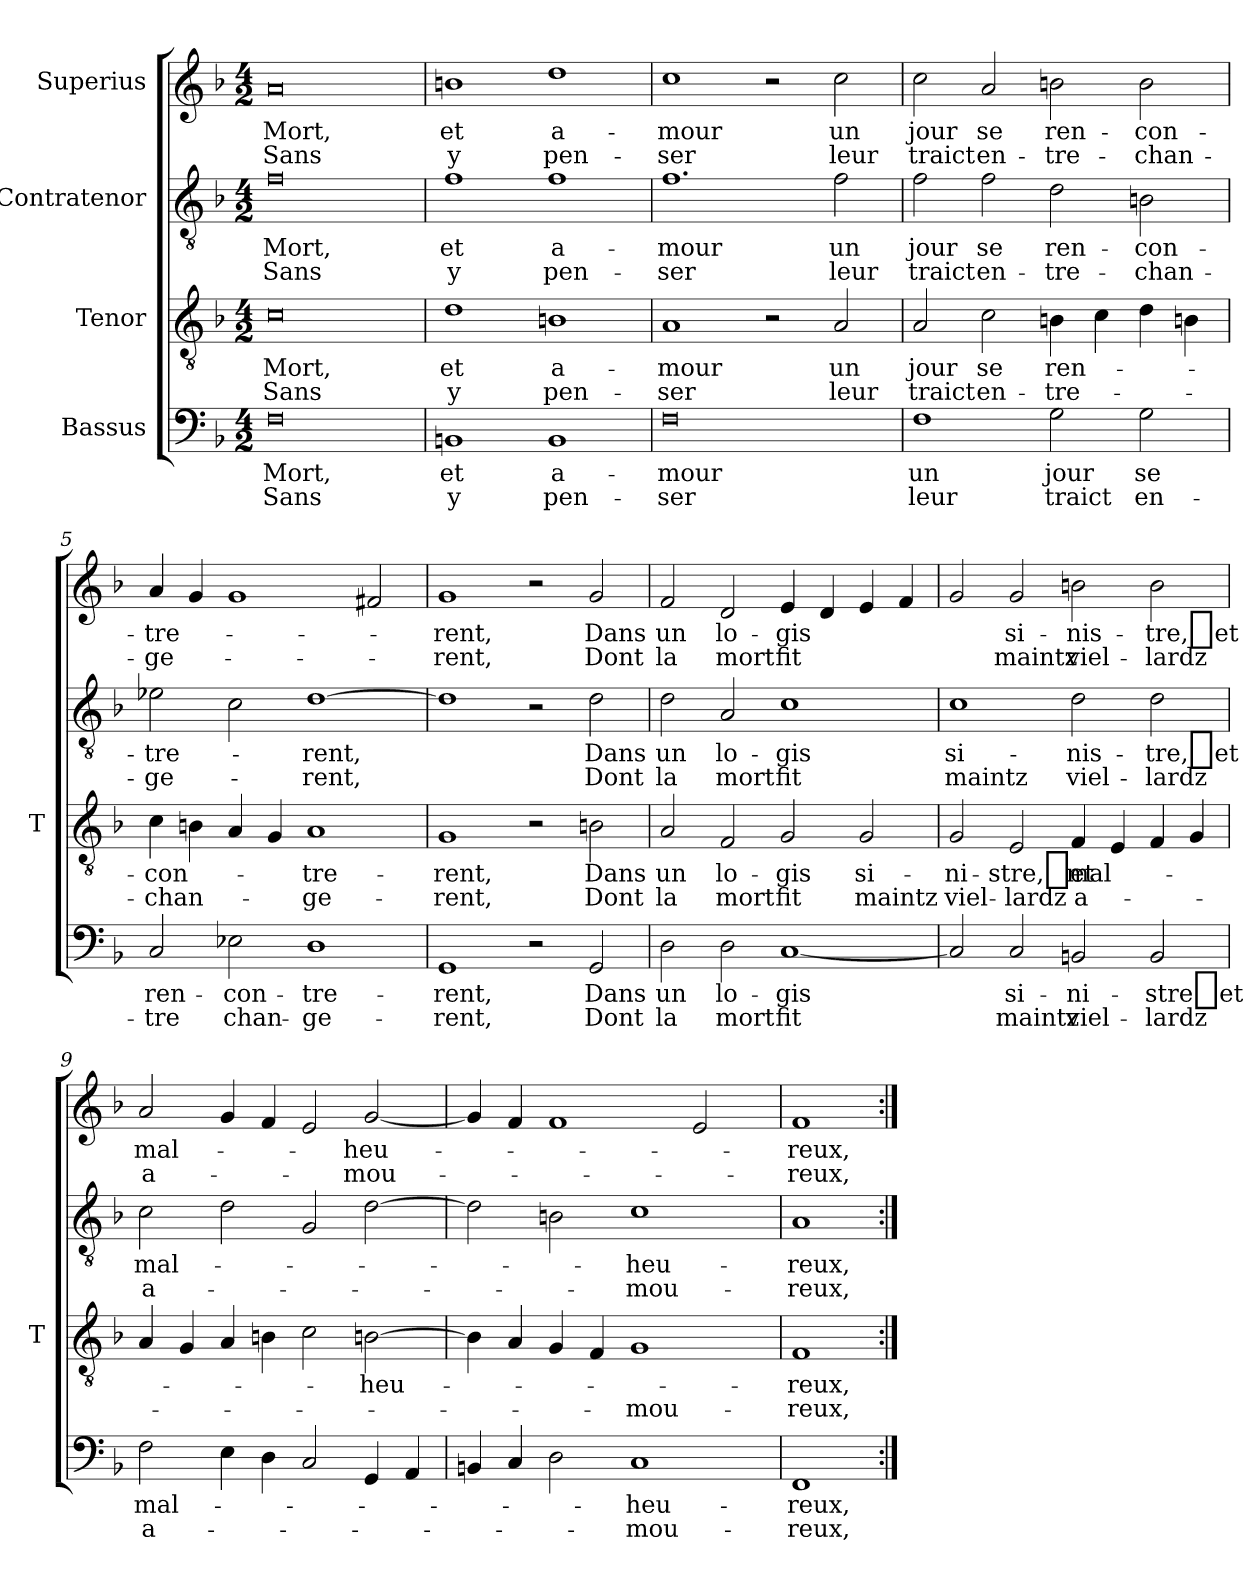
**kern	**text	**text	**kern	**text	**text	**kern	**text	**text	**kern	**text	**text
*part4	*part4	*part4	*part3	*part3	*part3	*part2	*part2	*part2	*part1	*part1	*part1
*staff4	*staff4	*staff4	*staff3	*staff3	*staff3	*staff2	*staff2	*staff2	*staff1	*staff1	*staff1
*I"Bassus	*	*	*I"Tenor	*	*	*I"Contratenor	*	*	*I"Superius	*	*
*	*	*	*I'T	*	*	*	*	*	*	*	*
*clefF4	*	*	*clefGv2	*	*	*clefGv2	*	*	*clefG2	*	*
*k[b-]	*	*	*k[b-]	*	*	*k[b-]	*	*	*k[b-]	*	*
*M4/2	*	*	*M4/2	*	*	*M4/2	*	*	*M4/2	*	*
=1	=1	=1	=1	=1	=1	=1	=1	=1	=1	=1	=1
0F	-Mort,	-Sans	0c	-Mort,	-Sans	0f	-Mort,	-Sans	0a	-Mort,	-Sans
=2	=2	=2	=2	=2	=2	=2	=2	=2	=2	=2	=2
1BB	-et	-y	1d	-et	-y	1f	-et	-y	1b	-et	-y
1BB	a-	pen-	1Bn	a-	pen-	1f	a-	pen-	1dd	a-	pen-
=3	=3	=3	=3	=3	=3	=3	=3	=3	=3	=3	=3
0F	-mour	-ser	1A	-mour	-ser	1.f	-mour	-ser	1cc	-mour	-ser
.	.	.	2r	.	.	.	.	.	2r	.	.
.	.	.	2A	-un	-leur	2f	-un	-leur	2cc	-un	-leur
=4	=4	=4	=4	=4	=4	=4	=4	=4	=4	=4	=4
1F	-un	-leur	2A	-jour	-traict	2f	-jour	-traict	2cc	-jour	-traict
.	.	.	2c	-se	en-	2f	-se	en-	2a	-se	en-
2G	-jour	-traict	4Bn	ren-	tre-	2d	ren-	tre-	2b	ren-	tre-
.	.	.	4c	.	.	.	.	.	.	.	.
2G	-se	en-	4d	.	.	2B	con-	chan-	2b	con-	chan-
.	.	.	4Bn	.	.	.	.	.	.	.	.
=5	=5	=5	=5	=5	=5	=5	=5	=5	=5	=5	=5
2C	ren-	-tre	4c	con-	chan-	2e-X	tre-	ge-	4a	tre-	ge-
.	.	.	4Bn	.	.	.	.	.	4g	.	.
2E-X	con-	chan-	4A	.	.	2c	.	.	1g	.	.
.	.	.	4G	.	.	.	.	.	.	.	.
1D	tre-	ge-	1A	tre-	ge-	[1d	-rent,	-rent,	.	.	.
.	.	.	.	.	.	.	.	.	2f#X	.	.
=6	=6	=6	=6	=6	=6	=6	=6	=6	=6	=6	=6
1GG	-rent,	-rent,	1G	-rent,	-rent,	1d]	.	.	1g	-rent,	-rent,
2r	.	.	2r	.	.	2r	.	.	2r	.	.
2GG	-Dans	-Dont	2Bn	-Dans	-Dont	2d	-Dans	-Dont	2g	-Dans	-Dont
=7	=7	=7	=7	=7	=7	=7	=7	=7	=7	=7	=7
2D	-un	-la	2A	-un	-la	2d	-un	-la	2f	-un	-la
2D	lo-	-mort	2F	lo-	-mort	2A	lo-	-mort	2d	lo-	-mort
[1C	-gis	-fit	2G	-gis	-fit	1c	-gis	-fit	4e	-gis	-fit
.	.	.	.	.	.	.	.	.	4d	.	.
.	.	.	2G	si-	-maintz	.	.	.	4e	.	.
.	.	.	.	.	.	.	.	.	4f	.	.
=8	=8	=8	=8	=8	=8	=8	=8	=8	=8	=8	=8
2C]	.	.	2G	ni-	viel-	1c	si-	-maintz	2g	.	.
2C	si-	-maintz	2E	-stre,_et	-lardz	.	.	.	2g	si-	-maintz
2BB	ni-	viel-	4F	mal-	a-	2d	nis-	viel-	2b	nis-	viel-
.	.	.	4E	.	.	.	.	.	.	.	.
2BB	-stre_et	-lardz	4F	.	.	2d	-tre,_et	-lardz	2b	-tre,_et	-lardz
.	.	.	4G	.	.	.	.	.	.	.	.
=9	=9	=9	=9	=9	=9	=9	=9	=9	=9	=9	=9
2F	mal-	a-	4A	.	.	2c	mal-	a-	2a	mal-	a-
.	.	.	4G	.	.	.	.	.	.	.	.
4E	.	.	4A	.	.	2d	.	.	4g	.	.
4D	.	.	4Bn	.	.	.	.	.	4f	.	.
2C	.	.	2c	.	.	2G	.	.	2e	.	.
4GG	.	.	[2Bn	heu-	.	[2d	.	.	[2g	heu-	mou-
4AA	.	.	.	.	.	.	.	.	.	.	.
=10	=10	=10	=10	=10	=10	=10	=10	=10	=10	=10	=10
4BB	.	.	4B]	.	.	2d]	.	.	4g]	.	.
4C	.	.	4A	.	.	.	.	.	4f	.	.
2D	.	.	4G	.	.	2B	.	.	1f	.	.
.	.	.	4F	.	.	.	.	.	.	.	.
1C	heu-	mou-	1G	.	mou-	1c	heu-	mou-	.	.	.
.	.	.	.	.	.	.	.	.	2e	.	.
=11	=11	=11	=11	=11	=11	=11	=11	=11	=11	=11	=11
1FF	-reux,	-reux,	1F	-reux,	-reux,	1A	-reux,	-reux,	1f	-reux,	-reux,
=:|!	=:|!	=:|!	=:|!	=:|!	=:|!	=:|!	=:|!	=:|!	=:|!	=:|!	=:|!
*-	*-	*-	*-	*-	*-	*-	*-	*-	*-	*-	*-
